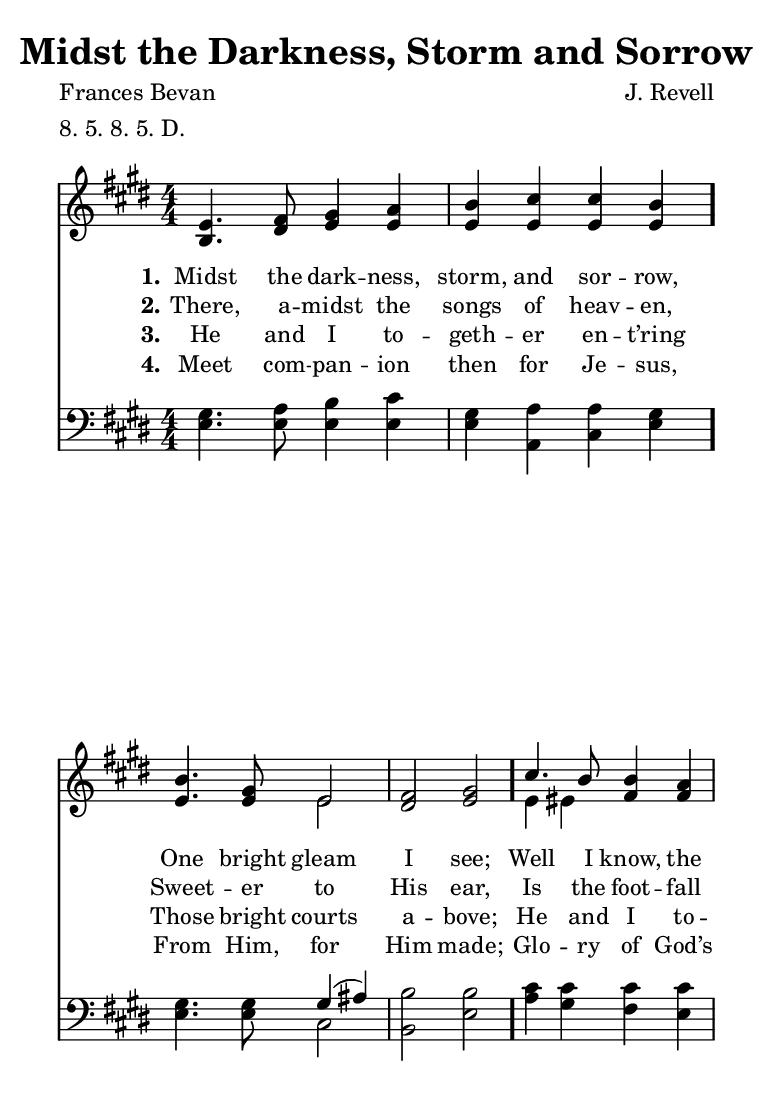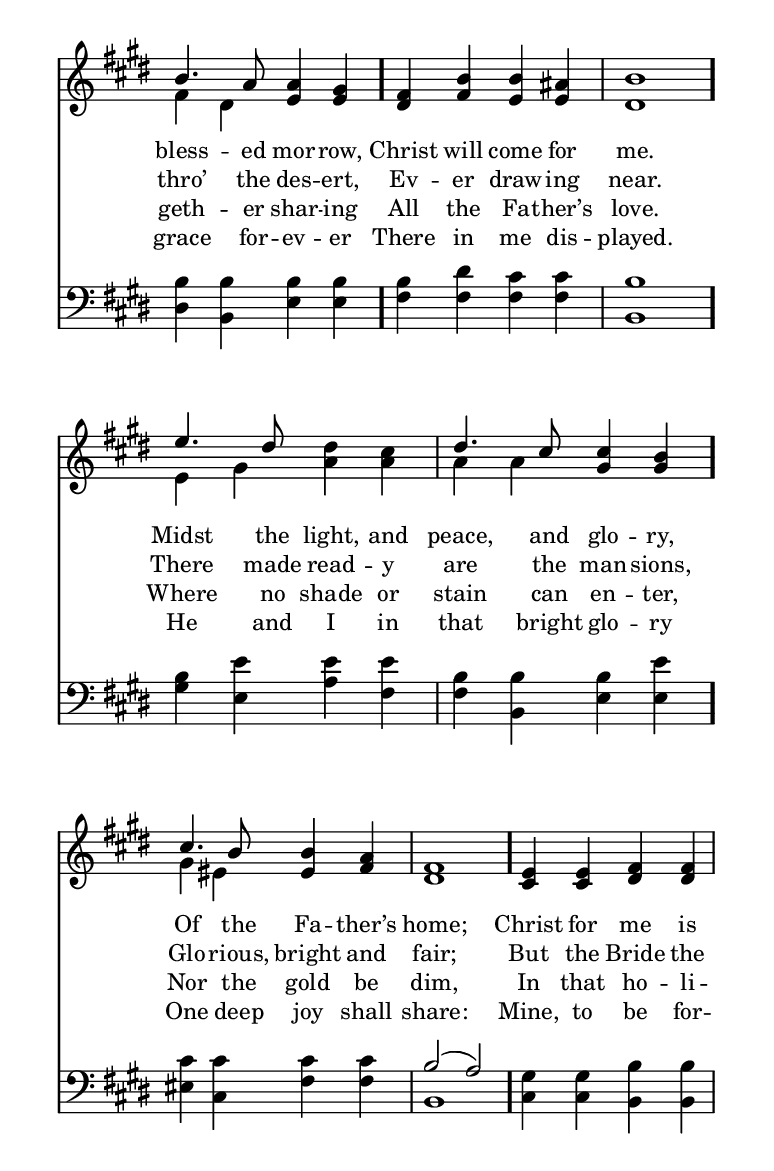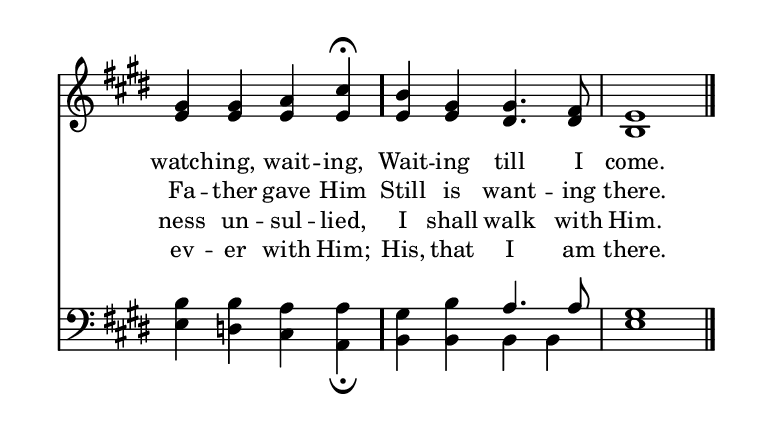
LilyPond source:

\include "common/global.ily"
\paper {
  \include "common/paper.ily"
}

\header{
  hymnnumber = "239"
  title = "Midst the Darkness, Storm and Sorrow"
  tunename = ""
  meter = "8. 5. 8. 5. D."
  poet = "Frances Bevan"
  composer = "J. Revell"
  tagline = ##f
}

ta = { \tempo 4=90 }
tb = { \tempo 4=45 }

global = {
  \include "common/overrides.ily"
  \override Staff.TimeSignature.style = #'numbered
  \time 4/4
  \override Score.MetronomeMark.transparent = ##t % hide all fermata changes too
  \ta
  \key e \major
  \autoBeamOff
}

notesSoprano = {
\global
\relative c' {

  e4. fis8 gis4 a | b cis cis b |
  b4. gis8 e2 | fis2 gis |
  cis4. b8 b4 a | b4. a8 a4 gis |
  fis4 b b ais | b1 |
  e4. dis8 dis4 cis | dis4. cis8 cis4 b |
  cis4. b8 b4 a | fis1 |
  e4 e fis fis | gis gis a \tb cis\fermata \ta |
  b4 gis gis4. fis8 | e1 |

  \bar "|."

}
}

notesAlto = {
\global
\relative e' {

  b4. dis8 e4 e | e e e e |
  e4. e8 e2 | dis e |
  e4 eis fis fis | fis dis e e |
  dis fis e e | dis1 |
  e4 gis a a | a a gis gis |
  gis4 eis eis fis | dis1 |
  cis4 cis dis dis | e e e e |
  e4 e dis4. dis8 | b1 |

}
}

notesTenor = {
\global
\relative a {

  gis4. a8 b4 cis | gis a a gis |
  gis4. gis8 gis4( ais) | b2 b |
  cis4 cis cis cis | b b b b |
  b4 dis cis cis | b1 |
  b4 e e e | b b b e |
  cis4 cis cis cis | b2( a) |
  gis4 gis b b | b b a a |
  gis4 b a4. a8 | gis1 |

}
}

notesBass = {
\global
\relative f {

  e4. e8 e4 e | e a, cis e |
  e4. e8 cis2 | b e |
  a4 gis fis e | dis b e e |
  fis4 fis fis fis | b,1 |
  gis'4 e a fis | fis b, e e |
  eis cis fis fis | b,1 |
  cis4 cis b b | e d cis a_\fermata |
  b4 b b b | e1 |

}
}

wordsA = \lyricmode {
\set stanza = "1."

Midst the dark -- ness, storm, and sor -- row, \bar "." % TODO Oxford comma here is not present in title
One bright gleam I see; \bar "."
Well I know, the bless -- ed mor -- row, \bar "."
Christ will come for me. \bar "."
Midst the light, and peace, and glo -- ry, \bar "."
Of the Fa -- ther’s home; \bar "."
Christ for me is watch -- ing, wait -- ing, \bar "."
Wait -- ing till I come. \bar "."

}

wordsB = \lyricmode {
\set stanza = "2."

There, a -- midst the songs of heav -- en,
Sweet -- er to His ear,
Is the foot -- fall thro’ the des -- ert,
Ev -- er draw -- ing near.
There made read -- y are the man -- sions,
Glo -- rious, bright and fair;
But the Bride the Fa -- ther gave Him
Still is want -- ing there.

}

wordsC = \lyricmode {
\set stanza = "3."

He and I to -- geth -- er en -- t’ring
Those bright courts a -- bove;
He and I to -- geth -- er shar -- ing
All the Fa -- ther’s love.
Where no shade or stain can en -- ter,
Nor the gold be dim,
In that ho -- li -- ness un -- sul -- lied,
I shall walk with Him.

}

wordsD = \lyricmode {
\set stanza = "4."

Meet com -- pan -- ion then for Je -- sus,
From Him, for Him made;
Glo -- ry of God’s grace for -- ev -- er
There in me dis -- played.
He and I in that bright glo -- ry
One deep joy shall share:
Mine, to be for -- ev -- er with Him;
His, that I am there.

}

\score {
  \context ChoirStaff <<
    \context Staff = upper <<
      \set Staff.autoBeaming = ##f
      \set ChoirStaff.systemStartDelimiter = #'SystemStartBar
      \set ChoirStaff.printPartCombineTexts = ##f
      \partcombine #'(2 . 9) \notesSoprano \notesAlto
      \context NullVoice = sopranos { \voiceOne << \notesSoprano >> }
      \context NullVoice = altos { \voiceTwo << \notesAlto >> }
      \context Lyrics = one   \lyricsto sopranos \wordsA
      \context Lyrics = two   \lyricsto sopranos \wordsB
      \context Lyrics = three \lyricsto sopranos \wordsC
      \context Lyrics = four  \lyricsto sopranos \wordsD
    >>
    \context Staff = men <<
      \set Staff.autoBeaming = ##f
      \clef bass
      \set ChoirStaff.printPartCombineTexts = ##f
      \partcombine #'(2 . 9) \notesTenor \notesBass
      \context NullVoice = tenors { \voiceOne << \notesTenor >> }
      \context NullVoice = basses { \voiceTwo << \notesBass >> }
    >>
  >>
  \layout {
    \include "common/layout.ily"
  }
  \midi{
    \include "common/midi.ily"
  }
}

\version "2.19.49"  % necessary for upgrading to future LilyPond versions.

% vi:set et ts=2 sw=2 ai nocindent syntax=lilypond:
